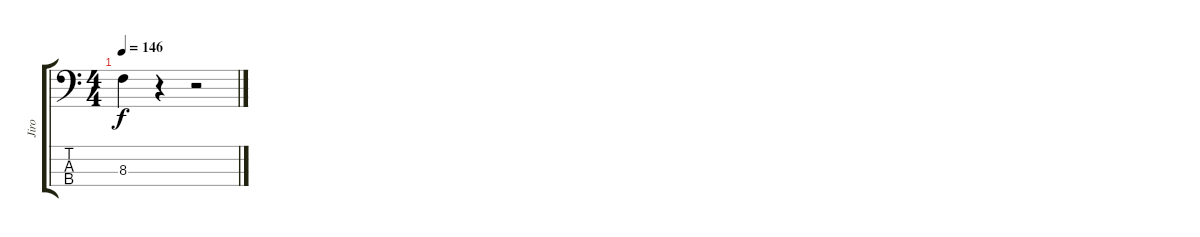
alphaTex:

\track ("Jiro" "Jiro") {instrument electricbasspick}
\staff {score tabs}
\tuning (G2 D2 A1 E1) {hide}
\ts (4 4)
\tempo 146
\clef f4
\ks c
8.3.4{dy f} r.4 r.2
